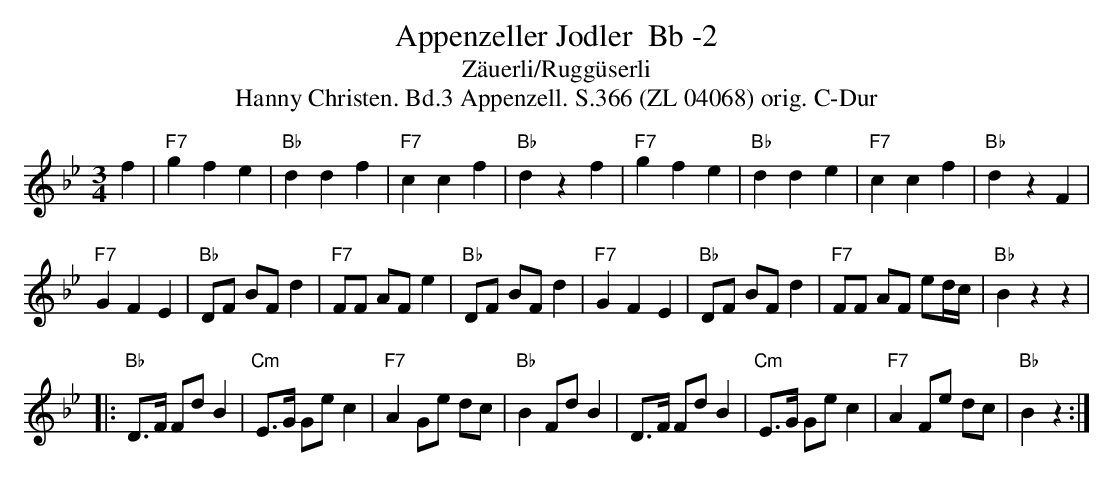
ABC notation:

X:1
T:Appenzeller Jodler  Bb -2
T:Zäuerli/Ruggüserli
T:Hanny Christen. Bd.3 Appenzell. S.366 (ZL 04068) orig. C-Dur
M:3/4
L:1/4
K:Bbmaj
f | "F7"g f e | "Bb"d d f | "F7"c c f | "Bb"d z f | "F7"g f e | "Bb"d d e | "F7"c c f | "Bb"d z F |
"F7"G F E | [L:1/8] "Bb"DF BF d2 | "F7"FF AF e2 | "Bb"DF BF d2 |"F7"G2 F2 E2 | "Bb"DF BF d2 | "F7"FF AF ed/2c/2 | "Bb"B2 z2 z2 |
|: "Bb"D>F Fd B2 | "Cm"E>G Ge c2 | "F7"A2 Ge dc | "Bb"B2 Fd B2 | \
D>F Fd B2 | "Cm"E>G Ge c2 | "F7"A2 Fe dc | "Bb"B2 z2 :|
